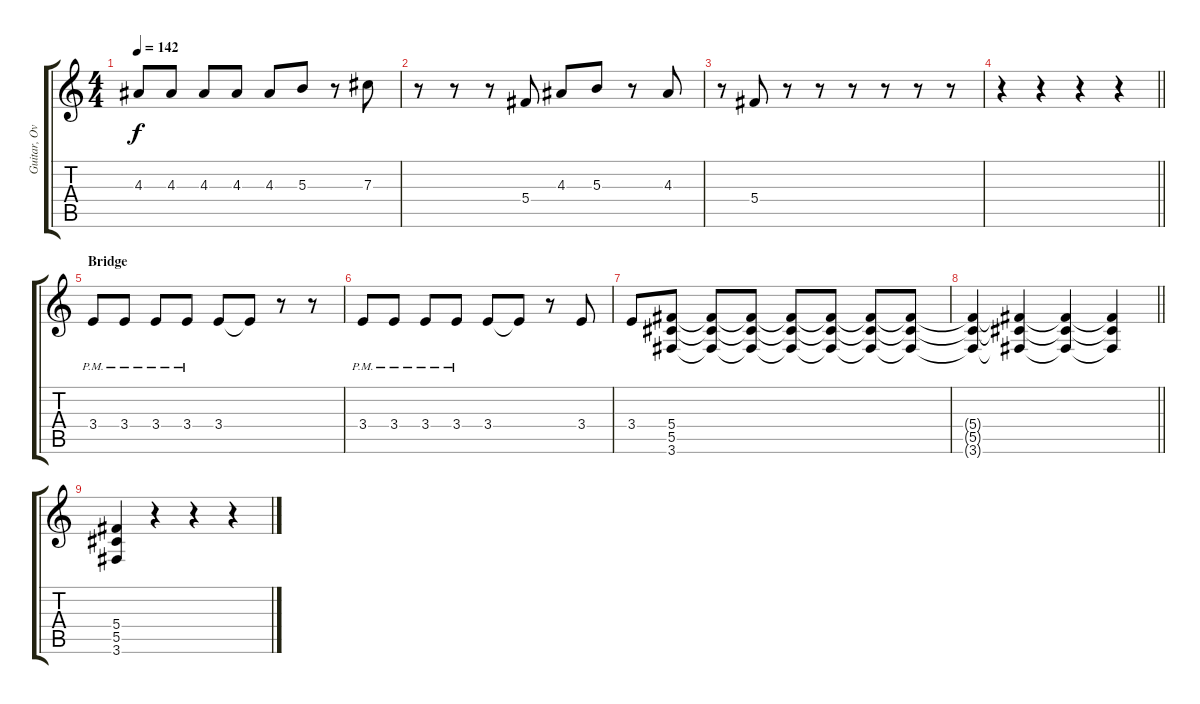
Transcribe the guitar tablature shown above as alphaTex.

\track ("Guitar, Overdub" "Guitar, Ov") {instrument overdrivenguitar}
\staff {score tabs}
\tuning (Eb4 Bb3 Gb3 Db3 Ab2 Eb2) {hide}
\ts (4 4)
\tempo 142
\clef g2
\ks c
4.3.8{dy f} 4.3.8 4.3.8 4.3.8 4.3.8 5.3.8 r.8 7.3.8 |
r.8 r.8 r.8 5.4.8 4.3.8 5.3.8 r.8 4.3.8 |
r.8 5.4.8 r.8 r.8 r.8 r.8 r.8 r.8 |
\barLineRight lightlight
r.4 r.4 r.4 r.4 |
\section ("" "Bridge")
3.4{pm}.8 3.4{pm}.8 3.4{pm}.8 3.4{pm}.8 3.4.8 3.4{t}.8 r.8 r.8 |
3.4{pm}.8 3.4{pm}.8 3.4{pm}.8 3.4{pm}.8 3.4.8 3.4{t}.8 r.8 3.4.8 |
3.4.8 (5.4 5.5 3.6).8 (5.4{t} 5.5{t} 3.6{t}).8 (5.4{t} 5.5{t} 3.6{t}).8 (5.4{t} 5.5{t} 3.6{t}).8 (5.4{t} 5.5{t} 3.6{t}).8 (5.4{t} 5.5{t} 3.6{t}).8 (5.4{t} 5.5{t} 3.6{t}).8 |
\barLineRight lightlight
(5.4{t} 5.5{t} 3.6{t}).4 (5.4{t} 5.5{t} 3.6{t}).4 (5.4{t} 5.5{t} 3.6{t}).4 (5.4{t} 5.5{t} 3.6{t}).4 |
(5.4 5.5 3.6).4 r.4 r.4 r.4
